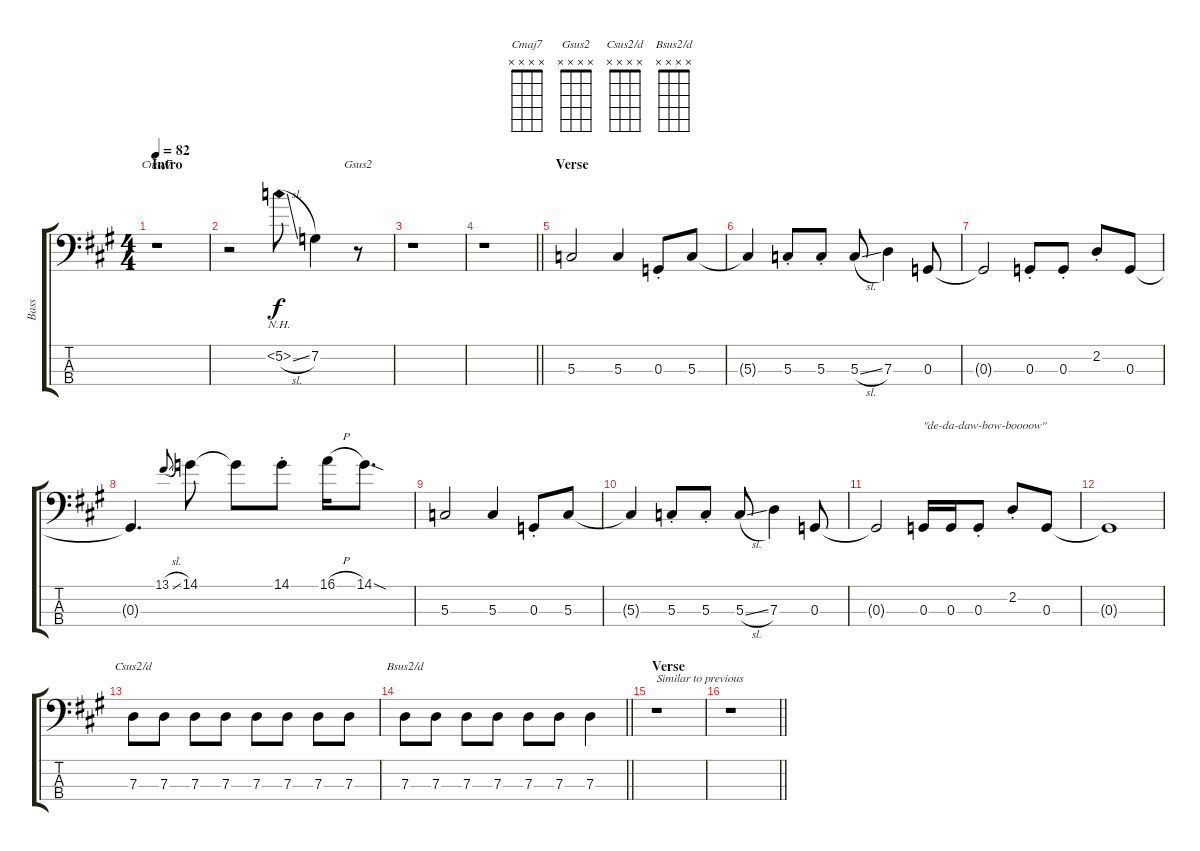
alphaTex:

\track ("Bass" "Bass") {instrument electricbassfinger}
\staff {score tabs}
\tuning (F2 C2 G1 D1) {hide}
\chord ("Cmaj7" x x x x)
\chord ("Gsus2" x x x x)
\chord ("Csus2/d" x x x x)
\chord ("Bsus2/d" x x x x)
\ts (4 4)
\section ("" "Intro")
\tempo 82
\clef f4
\ks a
r.1{ch "Cmaj7" dy f instrument electricbassfinger} |
r.2 5.2{nh sl}.8 7.2.4 r.8{ch "Gsus2"} |
r.1 |
\barLineRight lightlight
r.1 |
\section ("" "Verse")
5.3.2 5.3.4 0.3{st}.8 5.3.8 |
5.3{t}.4 5.3{st}.8 5.3{st}.8 5.3{sl}.8 7.3.4 0.3.8 |
0.3{t}.2 0.3{st}.8 0.3{st}.8 2.2{st}.8 0.3.8 |
0.3{t}.4{d} 13.1{sl}.8{gr onbeat} 14.1.8 14.1{t}.8 14.1{st}.8 16.1{h}.16 14.1{sod}.8{d} |
5.3.2 5.3.4 0.3{st}.8 5.3.8 |
5.3{t}.4 5.3{st}.8 5.3{st}.8 5.3{sl}.8 7.3.4 0.3.8 |
0.3{t}.2 0.3.16{txt "\"de-da-daw-bow-boooow\""} 0.3.16 0.3{st}.8 2.2{st}.8 0.3.8 |
0.3{t}.1 |
7.3.8{ch "Csus2/d"} 7.3.8 7.3.8 7.3.8 7.3.8 7.3.8 7.3.8 7.3.8 |
\barLineRight lightlight
7.3.8{ch "Bsus2/d"} 7.3.8 7.3.8 7.3.8 7.3.8 7.3.8 7.3.4 |
\section ("" "Verse")
r.1{txt "Similar to previous"} |
\barLineRight lightlight
r.1
